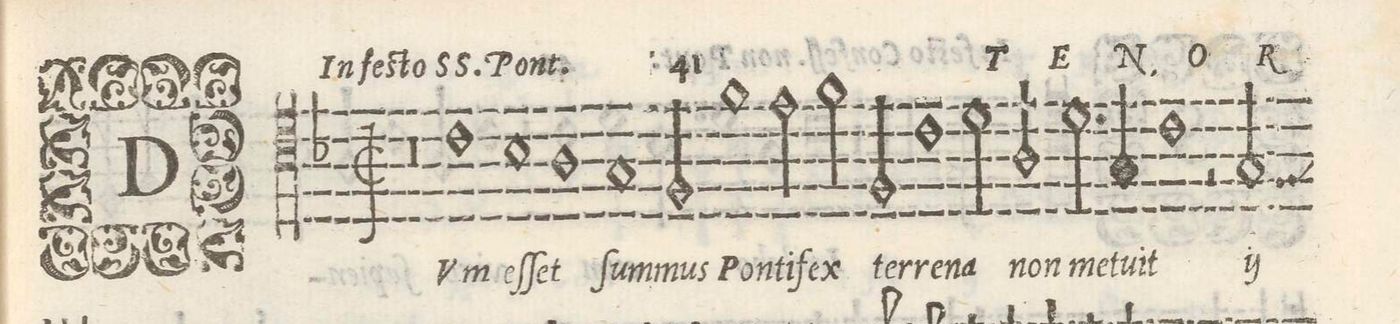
**kern	**text
*I"TENOR	*
*clefC4	*
*k[b-]	*
*met(C|)	*
*M2/1	*
0r	.
=2-	=2-
1c	DVm
1B-	eſ-
=3-	=3-
1A	-ſet
1G	ſum-
=4-	=4-
2F/	-mus
1f	Pon-
2e\	-ti-
=5-	=5-
2f\	-fex
2F/	ter-
1c	-re-
=6-	=6-
2d\	-na
2A/	non
2.d\	me-
4G/	-tu-
=7-	=7-
1c	-it
2r	.
*	*ij
2G/	DVm
*custos:F	*
=8-	=8-
*-	*-
